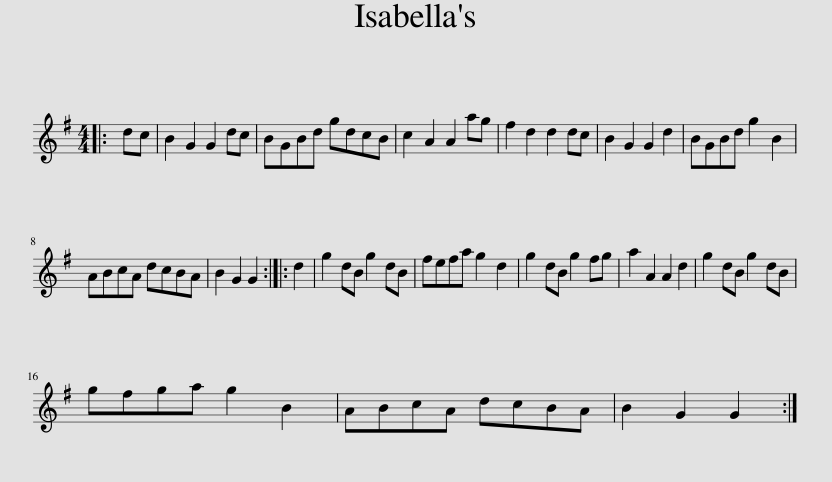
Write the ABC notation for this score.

X:1
L:1/8
M:4/4
I:linebreak $
K:G
V:1 treble
V:1
|: dc | B2 G2 G2 dc | BGBd gdcB | c2 A2 A2 ag | f2 d2 d2 dc | %5
 B2 G2 G2 d2 | BGBd g2 B2 |$ ABcA dcBA | B2 G2 G2 :: d2 | %10
 g2 dB g2 dB | fefa g2 d2 | g2 dB g2 fg | a2 A2 A2 d2 | g2 dB g2 dB |$ %15
 gfga g2 B2 | ABcA dcBA | B2 G2 G2 :| %18
